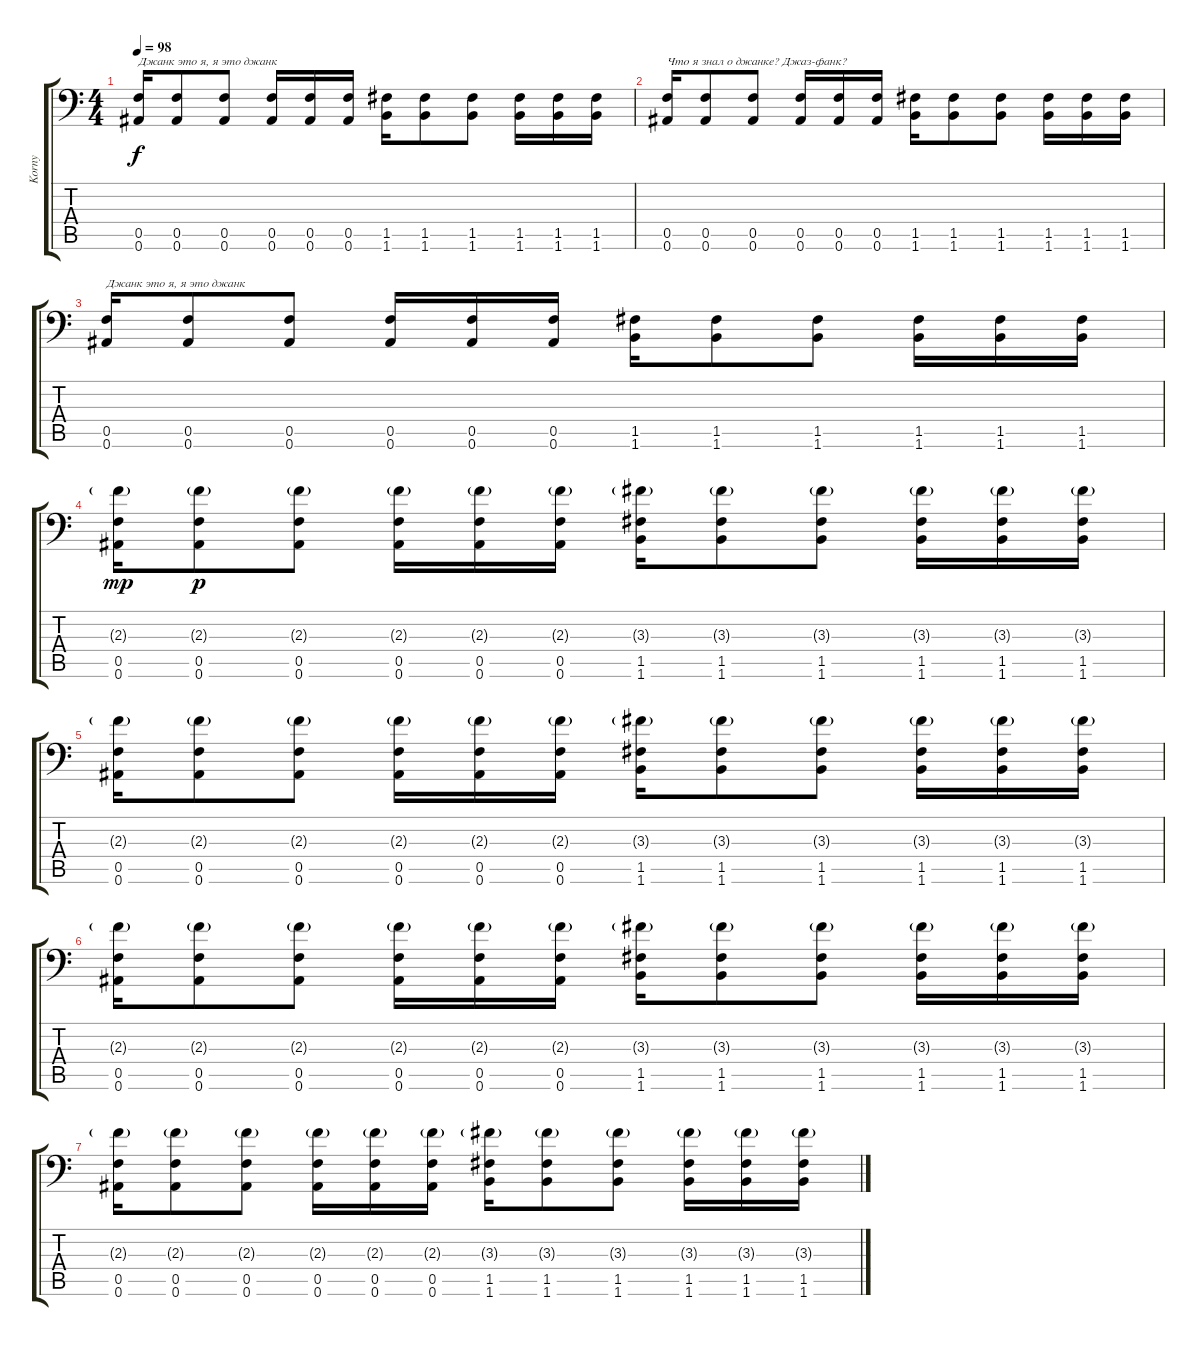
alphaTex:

\track ("Korny" "Korny") {instrument distortionguitar}
\staff {score tabs}
\tuning (C4 G3 Eb3 Bb2 F2 Bb1) {hide}
\ts (4 4)
\tempo 98
\clef f4
\ks c
(0.5 0.6).16{txt "Джанк это я, я это джанк        " dy f} (0.5 0.6).8 (0.5 0.6).8 (0.5 0.6).16 (0.5 0.6).16 (0.5 0.6).16 (1.5 1.6).16 (1.5 1.6).8 (1.5 1.6).8 (1.5 1.6).16 (1.5 1.6).16 (1.5 1.6).16 |
(0.5 0.6).16{txt "Что я знал о джанке? Джаз-фанк?"} (0.5 0.6).8 (0.5 0.6).8 (0.5 0.6).16 (0.5 0.6).16 (0.5 0.6).16 (1.5 1.6).16 (1.5 1.6).8 (1.5 1.6).8 (1.5 1.6).16 (1.5 1.6).16 (1.5 1.6).16 |
(0.5 0.6).16{txt "Джанк это я, я это джанк        "} (0.5 0.6).8 (0.5 0.6).8 (0.5 0.6).16 (0.5 0.6).16 (0.5 0.6).16 (1.5 1.6).16 (1.5 1.6).8 (1.5 1.6).8 (1.5 1.6).16 (1.5 1.6).16 (1.5 1.6).16 |
(2.3{g} 0.5 0.6).16{dy mp} (2.3{g} 0.5 0.6).8{dy p} (2.3{g} 0.5 0.6).8 (2.3{g} 0.5 0.6).16 (2.3{g} 0.5 0.6).16 (2.3{g} 0.5 0.6).16 (3.3{g} 1.5 1.6).16 (3.3{g} 1.5 1.6).8 (3.3{g} 1.5 1.6).8 (3.3{g} 1.5 1.6).16 (3.3{g} 1.5 1.6).16 (3.3{g} 1.5 1.6).16 |
(2.3{g} 0.5 0.6).16 (2.3{g} 0.5 0.6).8 (2.3{g} 0.5 0.6).8 (2.3{g} 0.5 0.6).16 (2.3{g} 0.5 0.6).16 (2.3{g} 0.5 0.6).16 (3.3{g} 1.5 1.6).16 (3.3{g} 1.5 1.6).8 (3.3{g} 1.5 1.6).8 (3.3{g} 1.5 1.6).16 (3.3{g} 1.5 1.6).16 (3.3{g} 1.5 1.6).16 |
(2.3{g} 0.5 0.6).16 (2.3{g} 0.5 0.6).8 (2.3{g} 0.5 0.6).8 (2.3{g} 0.5 0.6).16 (2.3{g} 0.5 0.6).16 (2.3{g} 0.5 0.6).16 (3.3{g} 1.5 1.6).16 (3.3{g} 1.5 1.6).8 (3.3{g} 1.5 1.6).8 (3.3{g} 1.5 1.6).16 (3.3{g} 1.5 1.6).16 (3.3{g} 1.5 1.6).16 |
(2.3{g} 0.5 0.6).16 (2.3{g} 0.5 0.6).8 (2.3{g} 0.5 0.6).8 (2.3{g} 0.5 0.6).16 (2.3{g} 0.5 0.6).16 (2.3{g} 0.5 0.6).16 (3.3{g} 1.5 1.6).16 (3.3{g} 1.5 1.6).8 (3.3{g} 1.5 1.6).8 (3.3{g} 1.5 1.6).16 (3.3{g} 1.5 1.6).16 (3.3{g} 1.5 1.6).16
